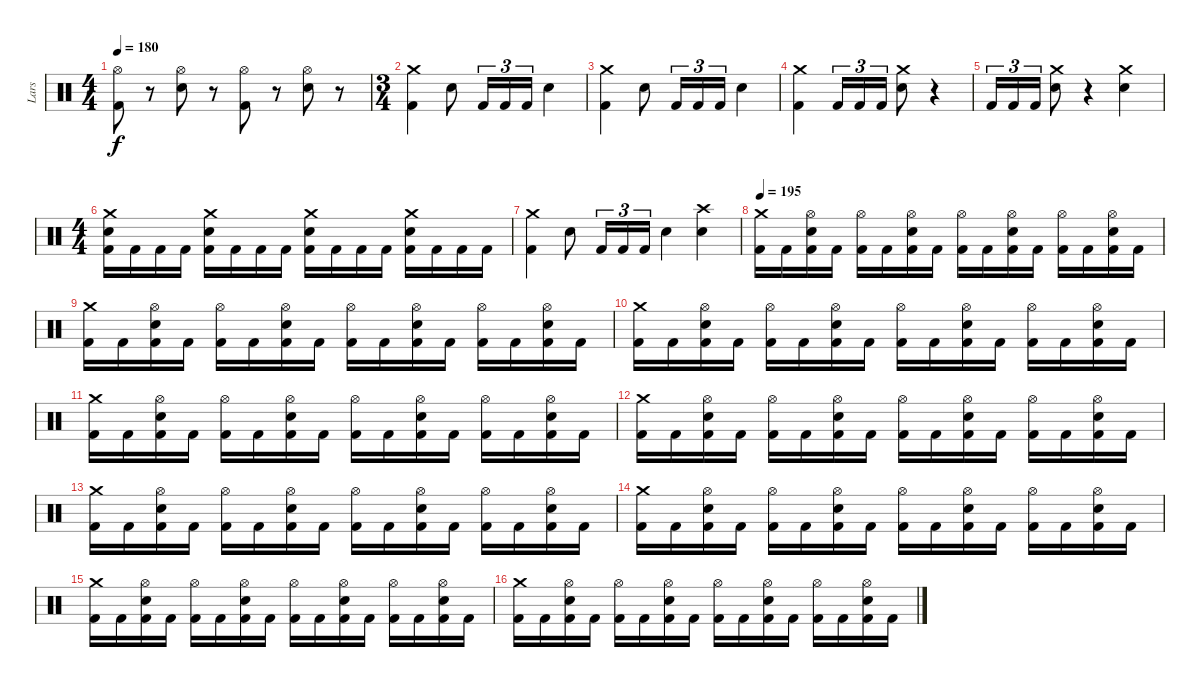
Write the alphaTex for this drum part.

\track ("Lars" "Lars") {instrument percussion}
\staff {score}
\articulation defaults
\ts (4 4)
\tempo 180
\clef neutral
\ks c
("Hi-Hat (open)" "Kick (hit) 2").8{dy f} r.8 ("Hi-Hat (open)" "Electric Snare (hit)").8 r.8 ("Hi-Hat (open)" "Kick (hit) 2").8 r.8 ("Hi-Hat (open)" "Electric Snare (hit)").8 r.8 |
\ts (3 4)
("Crash medium (hit)" "Kick (hit) 2").4 "Electric Snare (hit)".8 "Kick (hit) 2".16{tu (3 2)} "Kick (hit) 2".16{tu (3 2)} "Kick (hit) 2".16{tu (3 2)} "Electric Snare (hit)".4 |
("Crash medium (hit)" "Kick (hit) 2").4 "Electric Snare (hit)".8 "Kick (hit) 2".16{tu (3 2)} "Kick (hit) 2".16{tu (3 2)} "Kick (hit) 2".16{tu (3 2)} "Electric Snare (hit)".4 |
("Crash medium (hit)" "Kick (hit) 2").4 "Kick (hit) 2".16{tu (3 2)} "Kick (hit) 2".16{tu (3 2)} "Kick (hit) 2".16{tu (3 2)} ("Crash medium (hit)" "Electric Snare (hit)").8 r.4 |
"Kick (hit) 2".16{tu (3 2)} "Kick (hit) 2".16{tu (3 2)} "Kick (hit) 2".16{tu (3 2)} ("Crash medium (hit)" "Electric Snare (hit)").8 r.4 ("Crash medium (hit)" "Electric Snare (hit)").4 |
\ts (4 4)
("Crash medium (hit)" "Electric Snare (hit)" "Kick (hit) 2").16 "Kick (hit) 2".16 "Kick (hit) 2".16 "Kick (hit) 2".16 ("Crash medium (hit)" "Electric Snare (hit)" "Kick (hit) 2").16 "Kick (hit) 2".16 "Kick (hit) 2".16 "Kick (hit) 2".16 ("Crash medium (hit)" "Electric Snare (hit)" "Kick (hit) 2").16 "Kick (hit) 2".16 "Kick (hit) 2".16 "Kick (hit) 2".16 ("Crash medium (hit)" "Electric Snare (hit)" "Kick (hit) 2").16 "Kick (hit) 2".16 "Kick (hit) 2".16 "Kick (hit) 2".16 |
("Crash medium (hit)" "Kick (hit) 2").4 "Electric Snare (hit)".8 "Kick (hit) 2".16{tu (3 2)} "Kick (hit) 2".16{tu (3 2)} "Kick (hit) 2".16{tu (3 2)} "Electric Snare (hit)".4 ("Crash high (hit)" "Electric Snare (hit)").4 |
\tempo 195
("Crash medium (hit)" "Kick (hit) 2").16 "Kick (hit) 2".16 ("Hi-Hat (open)" "Electric Snare (hit)" "Kick (hit) 2").16 "Kick (hit) 2".16 ("Hi-Hat (open)" "Kick (hit) 2").16 "Kick (hit) 2".16 ("Hi-Hat (open)" "Electric Snare (hit)" "Kick (hit) 2").16 "Kick (hit) 2".16 ("Hi-Hat (open)" "Kick (hit) 2").16 "Kick (hit) 2".16 ("Hi-Hat (open)" "Electric Snare (hit)" "Kick (hit) 2").16 "Kick (hit) 2".16 ("Hi-Hat (open)" "Kick (hit) 2").16 "Kick (hit) 2".16 ("Hi-Hat (open)" "Electric Snare (hit)" "Kick (hit) 2").16 "Kick (hit) 2".16 |
("Crash medium (hit)" "Kick (hit) 2").16 "Kick (hit) 2".16 ("Hi-Hat (open)" "Electric Snare (hit)" "Kick (hit) 2").16 "Kick (hit) 2".16 ("Hi-Hat (open)" "Kick (hit) 2").16 "Kick (hit) 2".16 ("Hi-Hat (open)" "Electric Snare (hit)" "Kick (hit) 2").16 "Kick (hit) 2".16 ("Hi-Hat (open)" "Kick (hit) 2").16 "Kick (hit) 2".16 ("Hi-Hat (open)" "Electric Snare (hit)" "Kick (hit) 2").16 "Kick (hit) 2".16 ("Hi-Hat (open)" "Kick (hit) 2").16 "Kick (hit) 2".16 ("Hi-Hat (open)" "Electric Snare (hit)" "Kick (hit) 2").16 "Kick (hit) 2".16 |
("Crash medium (hit)" "Kick (hit) 2").16 "Kick (hit) 2".16 ("Hi-Hat (open)" "Electric Snare (hit)" "Kick (hit) 2").16 "Kick (hit) 2".16 ("Hi-Hat (open)" "Kick (hit) 2").16 "Kick (hit) 2".16 ("Hi-Hat (open)" "Electric Snare (hit)" "Kick (hit) 2").16 "Kick (hit) 2".16 ("Hi-Hat (open)" "Kick (hit) 2").16 "Kick (hit) 2".16 ("Hi-Hat (open)" "Electric Snare (hit)" "Kick (hit) 2").16 "Kick (hit) 2".16 ("Hi-Hat (open)" "Kick (hit) 2").16 "Kick (hit) 2".16 ("Hi-Hat (open)" "Electric Snare (hit)" "Kick (hit) 2").16 "Kick (hit) 2".16 |
("Crash medium (hit)" "Kick (hit) 2").16 "Kick (hit) 2".16 ("Hi-Hat (open)" "Electric Snare (hit)" "Kick (hit) 2").16 "Kick (hit) 2".16 ("Hi-Hat (open)" "Kick (hit) 2").16 "Kick (hit) 2".16 ("Hi-Hat (open)" "Electric Snare (hit)" "Kick (hit) 2").16 "Kick (hit) 2".16 ("Hi-Hat (open)" "Kick (hit) 2").16 "Kick (hit) 2".16 ("Hi-Hat (open)" "Electric Snare (hit)" "Kick (hit) 2").16 "Kick (hit) 2".16 ("Hi-Hat (open)" "Kick (hit) 2").16 "Kick (hit) 2".16 ("Hi-Hat (open)" "Electric Snare (hit)" "Kick (hit) 2").16 "Kick (hit) 2".16 |
("Crash medium (hit)" "Kick (hit) 2").16 "Kick (hit) 2".16 ("Hi-Hat (open)" "Electric Snare (hit)" "Kick (hit) 2").16 "Kick (hit) 2".16 ("Hi-Hat (open)" "Kick (hit) 2").16 "Kick (hit) 2".16 ("Hi-Hat (open)" "Electric Snare (hit)" "Kick (hit) 2").16 "Kick (hit) 2".16 ("Hi-Hat (open)" "Kick (hit) 2").16 "Kick (hit) 2".16 ("Hi-Hat (open)" "Electric Snare (hit)" "Kick (hit) 2").16 "Kick (hit) 2".16 ("Hi-Hat (open)" "Kick (hit) 2").16 "Kick (hit) 2".16 ("Hi-Hat (open)" "Electric Snare (hit)" "Kick (hit) 2").16 "Kick (hit) 2".16 |
("Crash medium (hit)" "Kick (hit) 2").16 "Kick (hit) 2".16 ("Hi-Hat (open)" "Electric Snare (hit)" "Kick (hit) 2").16 "Kick (hit) 2".16 ("Hi-Hat (open)" "Kick (hit) 2").16 "Kick (hit) 2".16 ("Hi-Hat (open)" "Electric Snare (hit)" "Kick (hit) 2").16 "Kick (hit) 2".16 ("Hi-Hat (open)" "Kick (hit) 2").16 "Kick (hit) 2".16 ("Hi-Hat (open)" "Electric Snare (hit)" "Kick (hit) 2").16 "Kick (hit) 2".16 ("Hi-Hat (open)" "Kick (hit) 2").16 "Kick (hit) 2".16 ("Hi-Hat (open)" "Electric Snare (hit)" "Kick (hit) 2").16 "Kick (hit) 2".16 |
("Crash medium (hit)" "Kick (hit) 2").16 "Kick (hit) 2".16 ("Hi-Hat (open)" "Electric Snare (hit)" "Kick (hit) 2").16 "Kick (hit) 2".16 ("Hi-Hat (open)" "Kick (hit) 2").16 "Kick (hit) 2".16 ("Hi-Hat (open)" "Electric Snare (hit)" "Kick (hit) 2").16 "Kick (hit) 2".16 ("Hi-Hat (open)" "Kick (hit) 2").16 "Kick (hit) 2".16 ("Hi-Hat (open)" "Electric Snare (hit)" "Kick (hit) 2").16 "Kick (hit) 2".16 ("Hi-Hat (open)" "Kick (hit) 2").16 "Kick (hit) 2".16 ("Hi-Hat (open)" "Electric Snare (hit)" "Kick (hit) 2").16 "Kick (hit) 2".16 |
("Crash medium (hit)" "Kick (hit) 2").16 "Kick (hit) 2".16 ("Hi-Hat (open)" "Electric Snare (hit)" "Kick (hit) 2").16 "Kick (hit) 2".16 ("Hi-Hat (open)" "Kick (hit) 2").16 "Kick (hit) 2".16 ("Hi-Hat (open)" "Electric Snare (hit)" "Kick (hit) 2").16 "Kick (hit) 2".16 ("Hi-Hat (open)" "Kick (hit) 2").16 "Kick (hit) 2".16 ("Hi-Hat (open)" "Electric Snare (hit)" "Kick (hit) 2").16 "Kick (hit) 2".16 ("Hi-Hat (open)" "Kick (hit) 2").16 "Kick (hit) 2".16 ("Hi-Hat (open)" "Electric Snare (hit)" "Kick (hit) 2").16 "Kick (hit) 2".16 |
("Crash medium (hit)" "Kick (hit) 2").16 "Kick (hit) 2".16 ("Hi-Hat (open)" "Electric Snare (hit)" "Kick (hit) 2").16 "Kick (hit) 2".16 ("Hi-Hat (open)" "Kick (hit) 2").16 "Kick (hit) 2".16 ("Hi-Hat (open)" "Electric Snare (hit)" "Kick (hit) 2").16 "Kick (hit) 2".16 ("Hi-Hat (open)" "Kick (hit) 2").16 "Kick (hit) 2".16 ("Hi-Hat (open)" "Electric Snare (hit)" "Kick (hit) 2").16 "Kick (hit) 2".16 ("Hi-Hat (open)" "Kick (hit) 2").16 "Kick (hit) 2".16 ("Hi-Hat (open)" "Electric Snare (hit)" "Kick (hit) 2").16 "Kick (hit) 2".16
